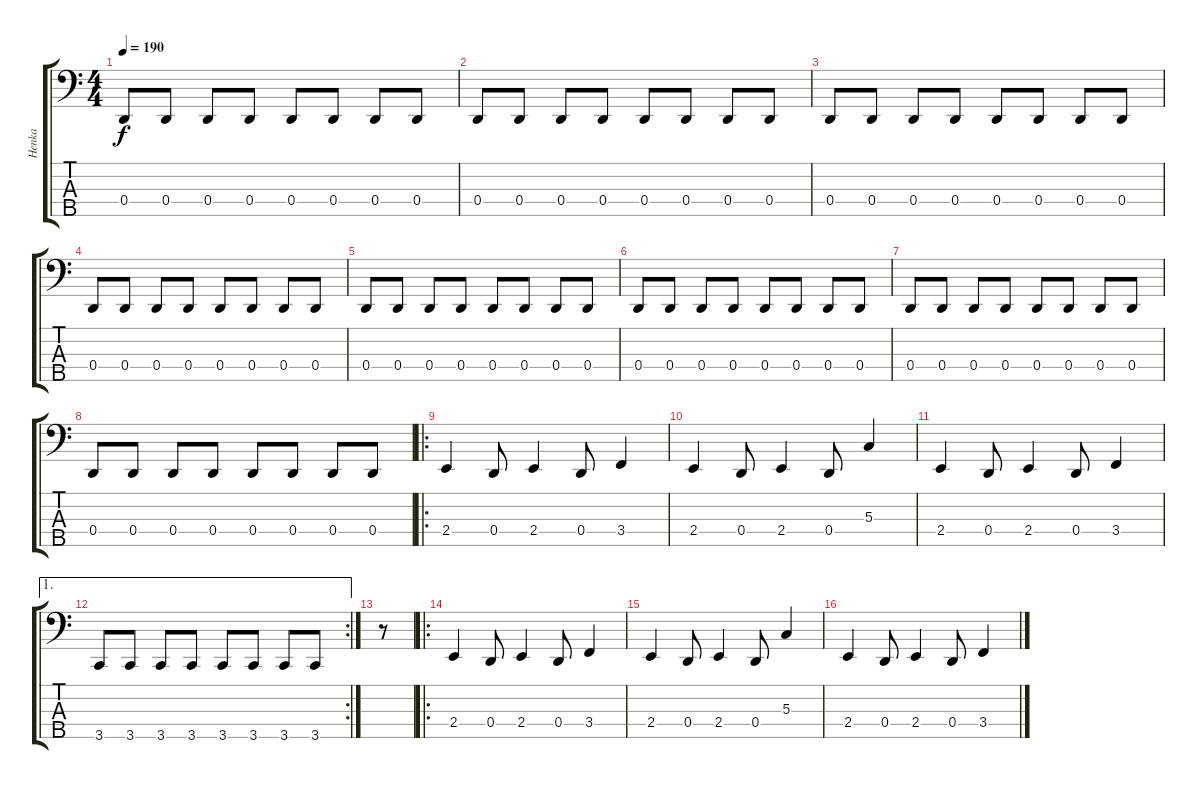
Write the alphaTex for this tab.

\track ("Henka" "Henka") {instrument electricbasspick}
\staff {score tabs}
\tuning (F2 C2 G1 D1 A0) {hide}
\ts (4 4)
\tempo 190
\clef f4
\ks c
0.4.8{dy f instrument electricbasspick} 0.4.8 0.4.8 0.4.8 0.4.8 0.4.8 0.4.8 0.4.8 |
0.4.8 0.4.8 0.4.8 0.4.8 0.4.8 0.4.8 0.4.8 0.4.8 |
0.4.8 0.4.8 0.4.8 0.4.8 0.4.8 0.4.8 0.4.8 0.4.8 |
0.4.8 0.4.8 0.4.8 0.4.8 0.4.8 0.4.8 0.4.8 0.4.8 |
0.4.8 0.4.8 0.4.8 0.4.8 0.4.8 0.4.8 0.4.8 0.4.8 |
0.4.8 0.4.8 0.4.8 0.4.8 0.4.8 0.4.8 0.4.8 0.4.8 |
0.4.8 0.4.8 0.4.8 0.4.8 0.4.8 0.4.8 0.4.8 0.4.8 |
0.4.8 0.4.8 0.4.8 0.4.8 0.4.8 0.4.8 0.4.8 0.4.8 |
\ro
2.4.4 0.4.8 2.4.4 0.4.8 3.4.4 |
2.4.4 0.4.8 2.4.4 0.4.8 5.3.4 |
2.4.4 0.4.8 2.4.4 0.4.8 3.4.4 |
\ae 1
\rc 2
3.5.8 3.5.8 3.5.8 3.5.8 3.5.8 3.5.8 3.5.8 3.5.8 |
r.8 |
\ro
2.4.4 0.4.8 2.4.4 0.4.8 3.4.4 |
2.4.4 0.4.8 2.4.4 0.4.8 5.3.4 |
2.4.4 0.4.8 2.4.4 0.4.8 3.4.4
